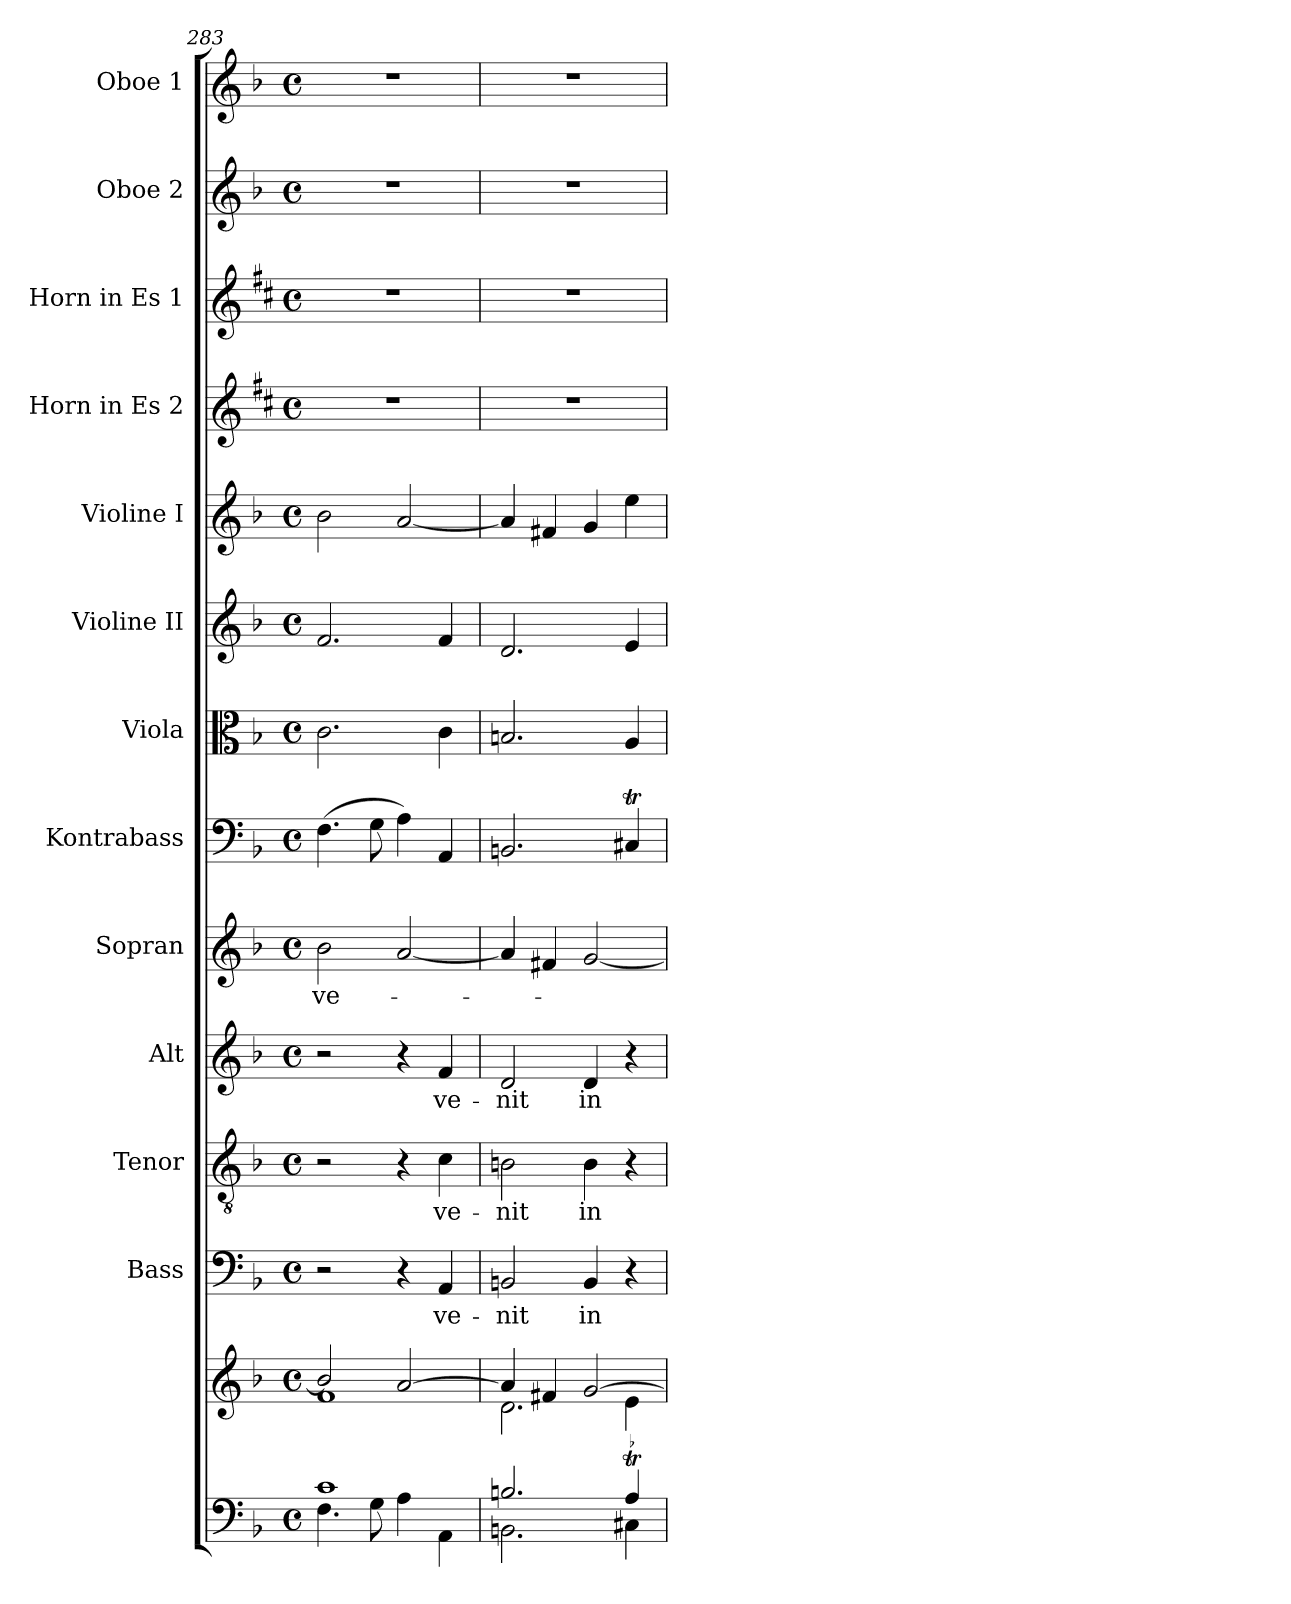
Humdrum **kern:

**kern	**kern	**kern	**text	**kern	**text	**kern	**text	**kern	**text	**kern	**kern	**kern	**kern	**kern	**kern	**kern	**kern
*part13	*part13	*part12	*part12	*part11	*part11	*part10	*part10	*part9	*part9	*part8	*part7	*part6	*part5	*part4	*part3	*part2	*part1
*staff14	*staff13	*staff12	*staff12	*staff11	*staff11	*staff10	*staff10	*staff9	*staff9	*staff8	*staff7	*staff6	*staff5	*staff4	*staff3	*staff2	*staff1
*	*	*I"Bass	*	*I"Tenor	*	*I"Alt	*	*I"Sopran	*	*I"Kontrabass	*I"Viola	*I"Violine II	*I"Violine I	*I"Horn in Es 2	*I"Horn in Es 1	*I"Oboe 2	*I"Oboe 1
*	*	*I'B.	*	*I'T.	*	*I'A.	*	*I'S.	*	*I'Kb.	*I'Vla.	*I'Vl. II	*I'Vl. I	*I'Hr. 2	*I'Hr. 1	*I'Ob. 2	*I'Ob. 1
*clefF4	*clefG2	*clefF4	*	*clefGv2	*	*clefG2	*	*clefG2	*	*clefF4	*clefC3	*clefG2	*clefG2	*clefG2	*clefG2	*clefG2	*clefG2
*	*	*	*	*	*	*	*	*	*	*ITrd7c12	*	*	*	*ITrd5c9	*ITrd5c9	*	*
*k[b-]	*k[b-]	*k[b-]	*	*k[b-]	*	*k[b-]	*	*k[b-]	*	*k[b-]	*k[b-]	*k[b-]	*k[b-]	*k[b-]	*k[b-]	*k[b-]	*k[b-]
*F:	*F:	*F:	*	*F:	*	*F:	*	*F:	*	*F:	*F:	*F:	*F:	*F:	*F:	*F:	*F:
*M4/4	*M4/4	*M4/4	*	*M4/4	*	*M4/4	*	*M4/4	*	*M4/4	*M4/4	*M4/4	*M4/4	*M4/4	*M4/4	*M4/4	*M4/4
*met(c)	*met(c)	*met(c)	*	*met(c)	*	*met(c)	*	*met(c)	*	*met(c)	*met(c)	*met(c)	*met(c)	*met(c)	*met(c)	*met(c)	*met(c)
=283	=283	=283	=283	=283	=283	=283	=283	=283	=283	=283	=283	=283	=283	=283	=283	=283	=283
*^	*^	*	*	*	*	*	*	*	*	*	*	*	*	*	*	*	*
!	!	!	!	!	!	!	!	!	!	!	!LO:LY:b	!	!	!	!	!	!	!	!
1c	4.F\	2b-/]	1f	2r	.	2r	.	2r	.	2b-\	ve-	(>4.FF\	2.c\	2.f/	2b-\	1r	1r	1r	1r
.	8G\	.	.	.	.	.	.	.	.	.	.	8GG\	.	.	.	.	.	.	.
.	4A\	[>2a/	.	4r	.	4r	.	4r	.	[2a/	.	4AA\)	.	.	[2a/	.	.	.	.
!	!	!	!	!	!LO:LY:b	!	!LO:LY:b	!	!LO:LY:b	!	!	!	!	!	!	!	!	!	!
.	4AA\	.	.	4AA/	ve-	4c\	ve-	4f/	ve-	.	.	4AAA/	4c\	4f/	.	.	.	.	.
=284	=284	=284	=284	=284	=284	=284	=284	=284	=284	=284	=284	=284	=284	=284	=284	=284	=284	=284	=284
!	!	!	!	!	!LO:LY:b	!	!LO:LY:b	!	!LO:LY:b	!	!	!	!	!	!	!	!	!	!
2.Bn/	2.BBn\	4a/]	2.d\	2BBn/	-nit	2Bn\	-nit	2d/	-nit	4a/]	.	2.BBBn/	2.Bn/	2.d/	4a/]	1r	1r	1r	1r
.	.	4f#X/	.	.	.	.	.	.	.	4f#X/	.	.	.	.	4f#X/	.	.	.	.
!	!	!	!	!	!LO:LY:b	!	!LO:LY:b	!	!LO:LY:b	!	!	!	!	!	!	!	!	!	!
.	.	[>2g/	.	4BB/	in	4B\	in	4d/	in	[2g/	.	.	.	.	4g/	.	.	.	.
4At/	4C#X\	.	4e\	4r	.	4r	.	4r	.	.	.	4CC#Xt/	4A/	4e/	4ee\	.	.	.	.
*v	*v	*	*	*	*	*	*	*	*	*	*	*	*	*	*	*	*	*	*
*	*v	*v	*	*	*	*	*	*	*	*	*	*	*	*	*	*	*	*
=	=	=	=	=	=	=	=	=	=	=	=	=	=	=	=	=	=
*-	*-	*-	*-	*-	*-	*-	*-	*-	*-	*-	*-	*-	*-	*-	*-	*-	*-
